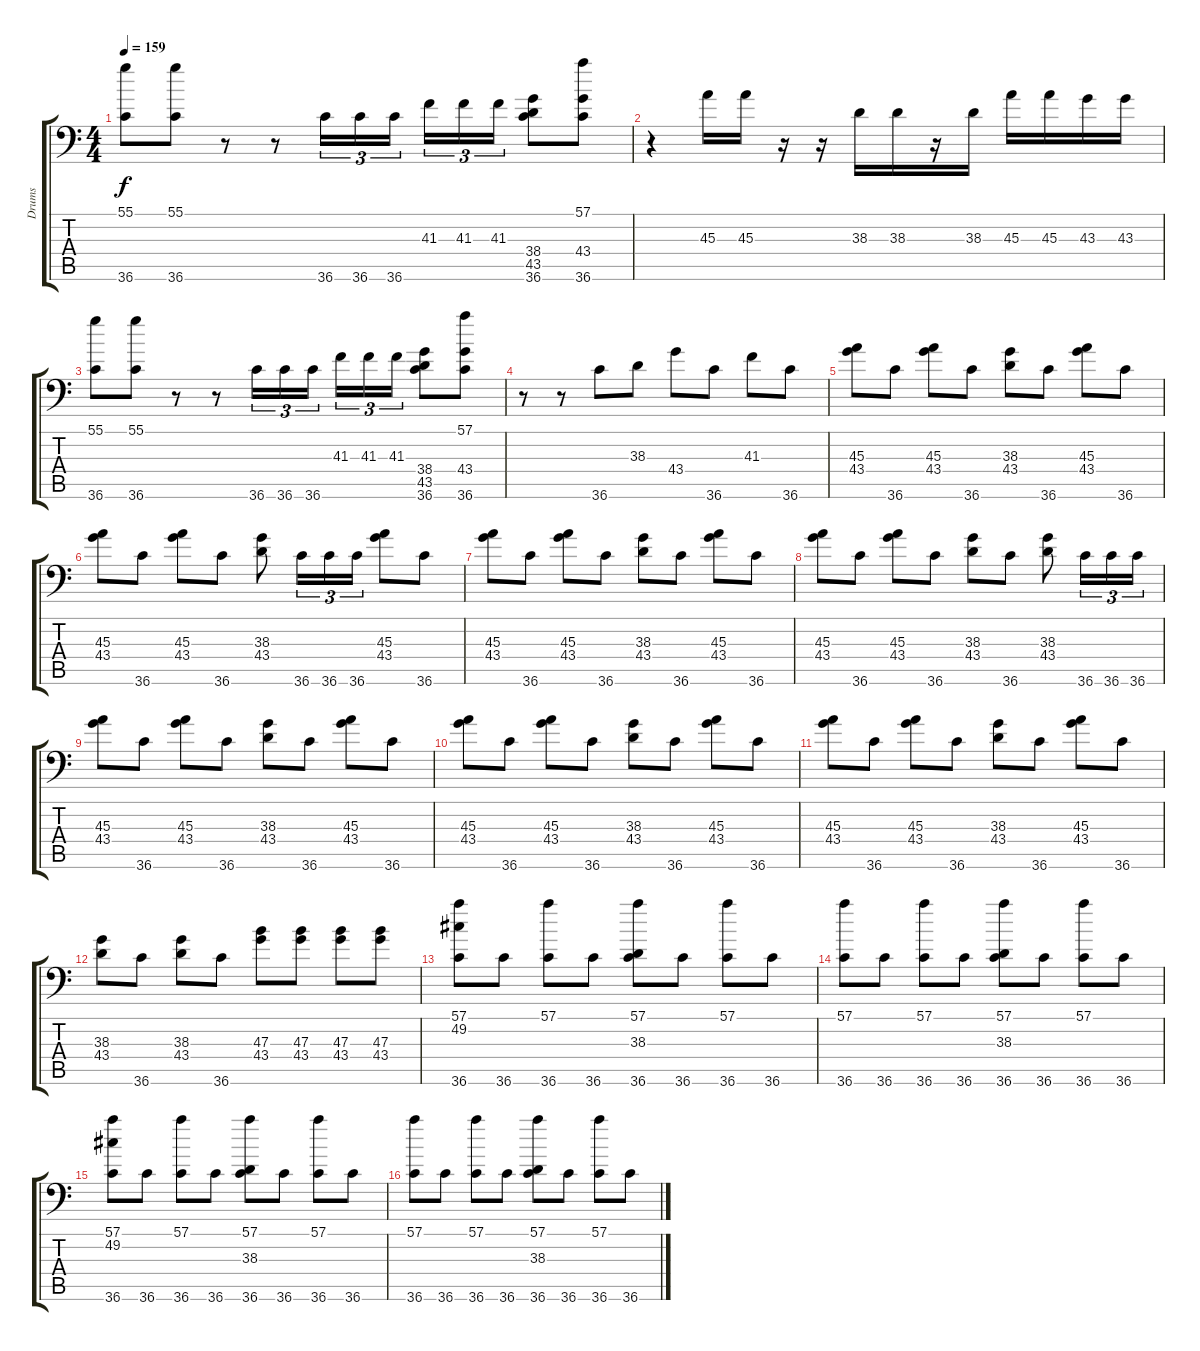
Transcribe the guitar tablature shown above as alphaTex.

\track ("Drums" "Drums") {instrument acousticgrandpiano}
\staff {score tabs}
\tuning (C-1 C-1 C-1 C-1 C-1 C-1) {hide}
\ts (4 4)
\tempo 159
\clef f4
\ks c
(55.1 36.6).8{dy f} (55.1 36.6).8 r.8 r.8 36.6.16{tu (3 2)} 36.6.16{tu (3 2)} 36.6.16{tu (3 2)} 41.3.16{tu (3 2)} 41.3.16{tu (3 2)} 41.3.16{tu (3 2)} (38.4 43.5 36.6).8 (57.1 43.4 36.6).8 |
r.4 45.3.16 45.3.16 r.16 r.16 38.3.16 38.3.16 r.16 38.3.16 45.3.16 45.3.16 43.3.16 43.3.16 |
(55.1 36.6).8 (55.1 36.6).8 r.8 r.8 36.6.16{tu (3 2)} 36.6.16{tu (3 2)} 36.6.16{tu (3 2)} 41.3.16{tu (3 2)} 41.3.16{tu (3 2)} 41.3.16{tu (3 2)} (38.4 43.5 36.6).8 (57.1 43.4 36.6).8 |
r.8 r.8 36.6.8 38.3.8 43.4.8 36.6.8 41.3.8 36.6.8 |
(45.3 43.4).8 36.6.8 (45.3 43.4).8 36.6.8 (38.3 43.4).8 36.6.8 (45.3 43.4).8 36.6.8 |
(45.3 43.4).8 36.6.8 (45.3 43.4).8 36.6.8 (38.3 43.4).8 36.6.16{tu (3 2)} 36.6.16{tu (3 2)} 36.6.16{tu (3 2)} (45.3 43.4).8 36.6.8 |
(45.3 43.4).8 36.6.8 (45.3 43.4).8 36.6.8 (38.3 43.4).8 36.6.8 (45.3 43.4).8 36.6.8 |
(45.3 43.4).8 36.6.8 (45.3 43.4).8 36.6.8 (38.3 43.4).8 36.6.8 (38.3 43.4).8 36.6.16{tu (3 2)} 36.6.16{tu (3 2)} 36.6.16{tu (3 2)} |
(45.3 43.4).8 36.6.8 (45.3 43.4).8 36.6.8 (38.3 43.4).8 36.6.8 (45.3 43.4).8 36.6.8 |
(45.3 43.4).8 36.6.8 (45.3 43.4).8 36.6.8 (38.3 43.4).8 36.6.8 (45.3 43.4).8 36.6.8 |
(45.3 43.4).8 36.6.8 (45.3 43.4).8 36.6.8 (38.3 43.4).8 36.6.8 (45.3 43.4).8 36.6.8 |
(38.3 43.4).8 36.6.8 (38.3 43.4).8 36.6.8 (47.3 43.4).8 (47.3 43.4).8 (47.3 43.4).8 (47.3 43.4).8 |
(57.1 49.2 36.6).8 36.6.8 (57.1 36.6).8 36.6.8 (57.1 38.3 36.6).8 36.6.8 (57.1 36.6).8 36.6.8 |
(57.1 36.6).8 36.6.8 (57.1 36.6).8 36.6.8 (57.1 38.3 36.6).8 36.6.8 (57.1 36.6).8 36.6.8 |
(57.1 49.2 36.6).8 36.6.8 (57.1 36.6).8 36.6.8 (57.1 38.3 36.6).8 36.6.8 (57.1 36.6).8 36.6.8 |
(57.1 36.6).8 36.6.8 (57.1 36.6).8 36.6.8 (57.1 38.3 36.6).8 36.6.8 (57.1 36.6).8 36.6.8
